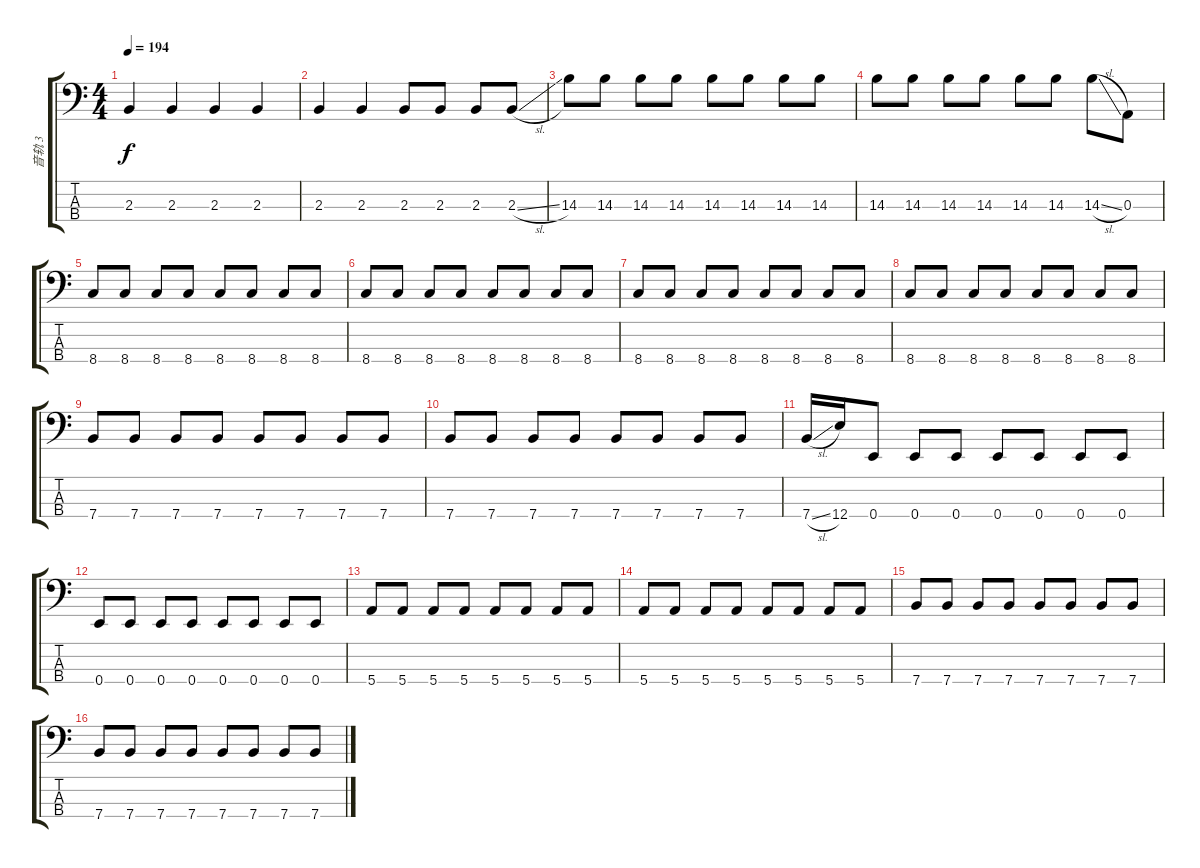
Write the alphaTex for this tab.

\track ("音轨 3" "音轨 3") {instrument electricbasspick}
\staff {score tabs}
\tuning (G2 D2 A1 E1) {hide}
\ts (4 4)
\tempo 194
\clef f4
\ks c
2.3.4{dy f} 2.3.4 2.3.4 2.3.4 |
2.3.4 2.3.4 2.3.8 2.3.8 2.3.8 2.3{sl}.8 |
14.3.8 14.3.8 14.3.8 14.3.8 14.3.8 14.3.8 14.3.8 14.3.8 |
14.3.8 14.3.8 14.3.8 14.3.8 14.3.8 14.3.8 14.3{sl}.8 0.3.8 |
8.4.8 8.4.8 8.4.8 8.4.8 8.4.8 8.4.8 8.4.8 8.4.8 |
8.4.8 8.4.8 8.4.8 8.4.8 8.4.8 8.4.8 8.4.8 8.4.8 |
8.4.8 8.4.8 8.4.8 8.4.8 8.4.8 8.4.8 8.4.8 8.4.8 |
8.4.8 8.4.8 8.4.8 8.4.8 8.4.8 8.4.8 8.4.8 8.4.8 |
7.4.8 7.4.8 7.4.8 7.4.8 7.4.8 7.4.8 7.4.8 7.4.8 |
7.4.8 7.4.8 7.4.8 7.4.8 7.4.8 7.4.8 7.4.8 7.4.8 |
7.4{sl}.16 12.4.16 0.4.8 0.4.8 0.4.8 0.4.8 0.4.8 0.4.8 0.4.8 |
0.4.8 0.4.8 0.4.8 0.4.8 0.4.8 0.4.8 0.4.8 0.4.8 |
5.4.8 5.4.8 5.4.8 5.4.8 5.4.8 5.4.8 5.4.8 5.4.8 |
5.4.8 5.4.8 5.4.8 5.4.8 5.4.8 5.4.8 5.4.8 5.4.8 |
7.4.8 7.4.8 7.4.8 7.4.8 7.4.8 7.4.8 7.4.8 7.4.8 |
7.4.8 7.4.8 7.4.8 7.4.8 7.4.8 7.4.8 7.4.8 7.4.8
